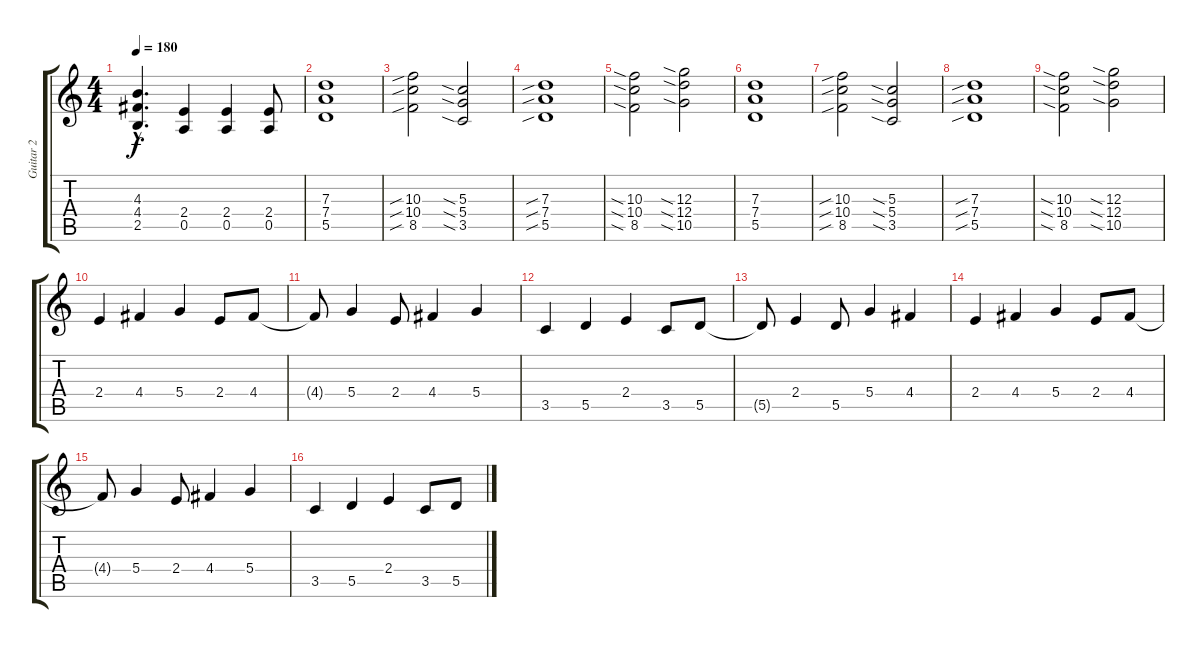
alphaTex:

\track ("Guitar 2" "Guitar 2") {instrument distortionguitar}
\staff {score tabs}
\tuning (E4 B3 G3 D3 A2 E2) {hide}
\ts (4 4)
\tempo 180
\clef g2
\ks c
(4.3{hac} 4.4{hac} 2.5{hac}).4{d dy f} (2.4 0.5).4 (2.4 0.5).4 (2.4 0.5).8 |
(7.3 7.4 5.5).1 |
(10.3{sib} 10.4{sib} 8.5{sib}).2 (5.3{sia} 5.4{sia} 3.5{sia}).2 |
(7.3{sib} 7.4{sib} 5.5{sib}).1 |
(10.3{sia} 10.4{sia} 8.5{sia}).2 (12.3{sia} 12.4{sia} 10.5{sia}).2 |
(7.3 7.4 5.5).1 |
(10.3{sib} 10.4{sib} 8.5{sib}).2 (5.3{sia} 5.4{sia} 3.5{sia}).2 |
(7.3{sib} 7.4{sib} 5.5{sib}).1 |
(10.3{sia} 10.4{sia} 8.5{sia}).2 (12.3{sia} 12.4{sia} 10.5{sia}).2 |
2.4.4 4.4.4 5.4.4 2.4.8 4.4.8 |
4.4{t}.8 5.4.4 2.4.8 4.4.4 5.4.4 |
3.5.4 5.5.4 2.4.4 3.5.8 5.5.8 |
5.5{t}.8 2.4.4 5.5.8 5.4.4 4.4.4 |
2.4.4 4.4.4 5.4.4 2.4.8 4.4.8 |
4.4{t}.8 5.4.4 2.4.8 4.4.4 5.4.4 |
3.5.4 5.5.4 2.4.4 3.5.8 5.5.8
